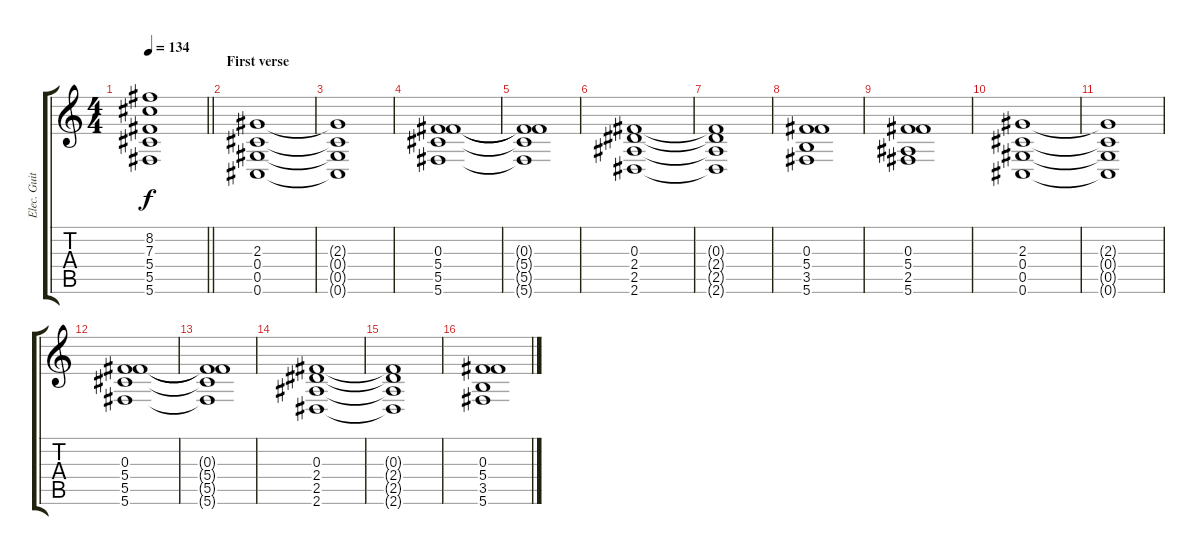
\track ("Elec. Guitar - Rhythm (Mike Turner)" "Elec. Guit") {instrument overdrivenguitar}
\staff {score tabs}
\tuning (Eb4 Bb3 Gb3 Db3 Ab2 Db2) {hide}
\ts (4 4)
\tempo 134
\clef g2
\barLineRight lightlight
\ks c
(8.2{t} 7.3{t} 5.4{t} 5.5{t} 5.6{t}).1{dy f} |
\section ("" "First verse")
(2.3 0.4 0.5 0.6).1 |
(2.3{t} 0.4{t} 0.5{t} 0.6{t}).1 |
(0.3 5.4 5.5 5.6).1 |
(0.3{t} 5.4{t} 5.5{t} 5.6{t}).1 |
(0.3 2.4 2.5 2.6).1 |
(0.3{t} 2.4{t} 2.5{t} 2.6{t}).1 |
(0.3 5.4 3.5 5.6).1 |
(0.3 5.4 2.5 5.6).1 |
(2.3 0.4 0.5 0.6).1 |
(2.3{t} 0.4{t} 0.5{t} 0.6{t}).1 |
(0.3 5.4 5.5 5.6).1 |
(0.3{t} 5.4{t} 5.5{t} 5.6{t}).1 |
(0.3 2.4 2.5 2.6).1 |
(0.3{t} 2.4{t} 2.5{t} 2.6{t}).1 |
(0.3 5.4 3.5 5.6).1
